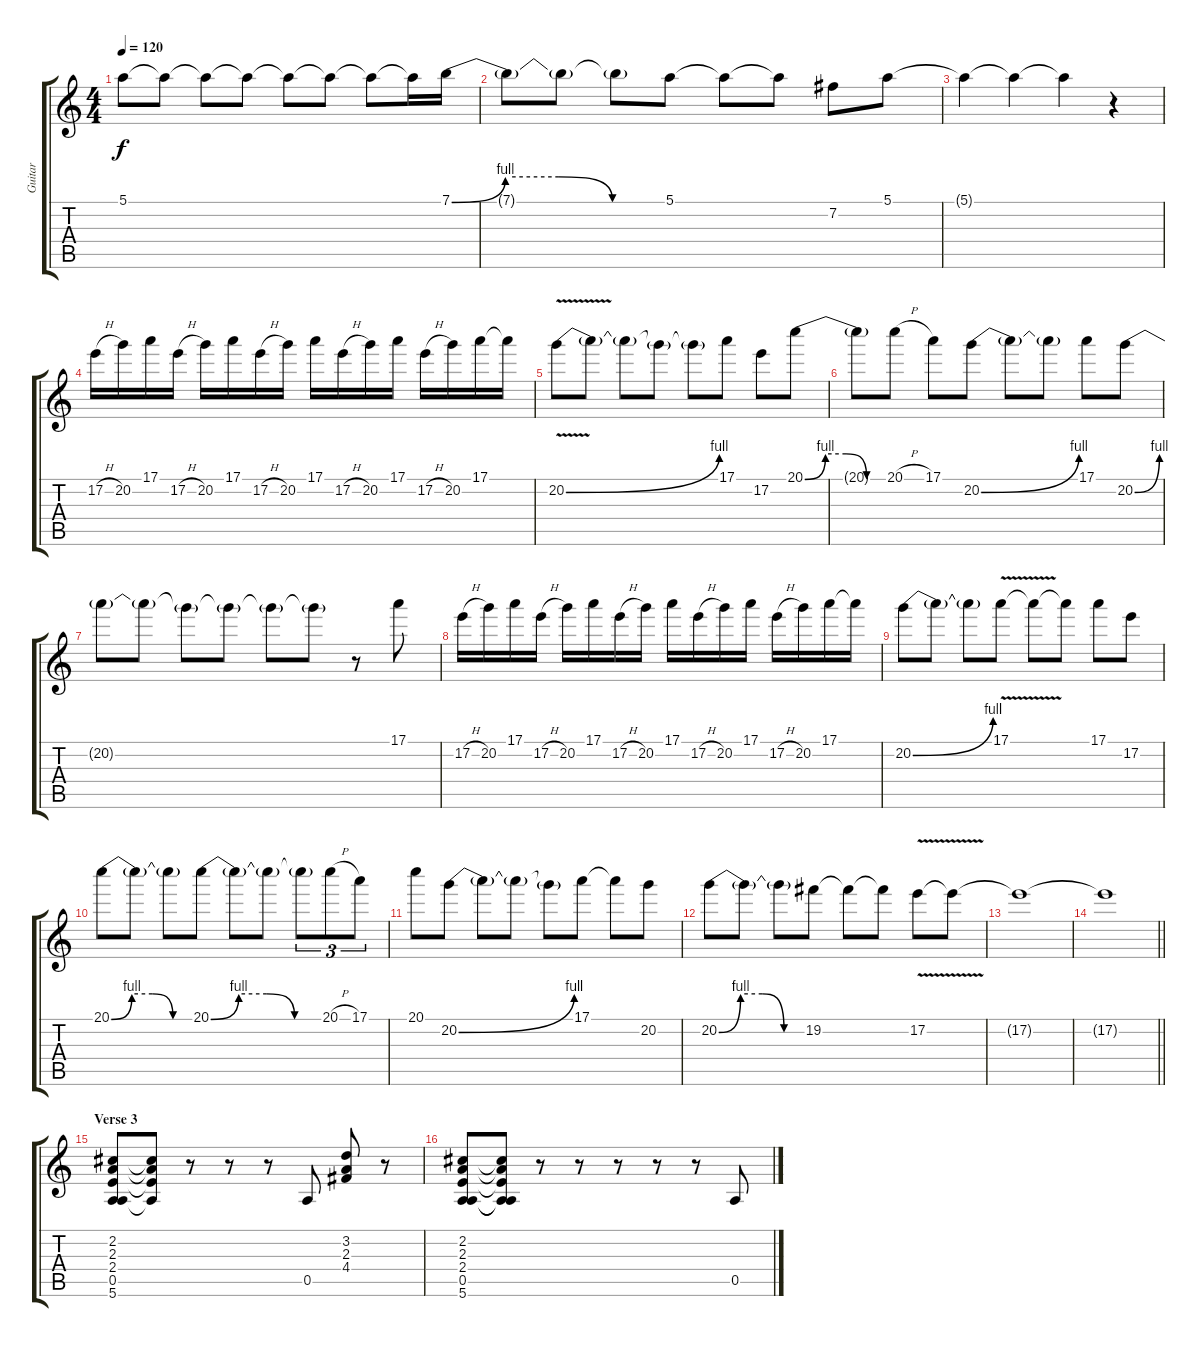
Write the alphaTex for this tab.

\track ("Guitar" "Guitar") {instrument distortionguitar}
\staff {score tabs}
\tuning (E4 B3 G3 D3 A2 E2) {hide}
\ts (4 4)
\tempo 120
\clef g2
\ks c
5.1{t}.8{dy f} 5.1{t}.8 5.1{t}.8 5.1{t}.8 5.1{t}.8 5.1{t}.8 5.1{t}.8 5.1{t}.16 7.1{be (custom 0 0 15 4 30 4 45 0 60 0)}.16 |
7.1{t}.8 7.1{t}.8 7.1{t}.8 5.1.8 5.1{t}.8 5.1{t}.8 7.2.8 5.1.8 |
5.1{t}.4 5.1{t}.4 5.1{t}.4 r.4 |
17.2{h}.16 20.2.16 17.1.16 17.2{h}.16 20.2.16 17.1.16 17.2{h}.16 20.2.16 17.1.16 17.2{h}.16 20.2.16 17.1.16 17.2{h}.16 20.2.16 17.1.16 17.1{t}.16 |
20.2{be (bend 0 0 60 4) v}.8 20.2{t}.8 20.2{t}.8 20.2{t}.8 20.2{t}.8 17.1.8 17.2.8 20.1{be (custom 0 0 15 4 30 4 45 0 60 0)}.8 |
20.1{t}.8 20.1{h}.8 17.1.8 20.2{be (bend 0 0 60 4)}.8 20.2{t}.8 20.2{t}.8 17.1.8 20.2{be (bend 0 0 60 4)}.8 |
20.2{t}.8 20.2{t}.8 20.2{t}.8 20.2{t}.8 20.2{t}.8 20.2{t}.8 r.8 17.1.8 |
17.2{h}.16 20.2.16 17.1.16 17.2{h}.16 20.2.16 17.1.16 17.2{h}.16 20.2.16 17.1.16 17.2{h}.16 20.2.16 17.1.16 17.2{h}.16 20.2.16 17.1.16 17.1{t}.16 |
20.2{be (bend 0 0 60 4)}.8 20.2{t}.8 20.2{t}.8 17.1{v}.8 17.1{t}.8 17.1{t}.8 17.1.8 17.2.8 |
20.1{be (custom 0 0 15 4 30 4 45 0 60 0)}.8 20.1{t}.8 20.1{t}.8 20.1{be (custom 0 0 15 4 30 4 45 0 60 0)}.8 20.1{t}.8 20.1{t}.8 20.1{t}.8{tu (3 2)} 20.1{h}.8{tu (3 2)} 17.1.8{tu (3 2)} |
20.1.8 20.2{be (bend 0 0 60 4)}.8 20.2{t}.8 20.2{t}.8 20.2{t}.8 17.1.8 17.1{t}.8 20.2.8 |
20.2{be (custom 0 0 15 4 30 4 45 0 60 0)}.8 20.2{t}.8 20.2{t}.8 19.2.8 19.2{t}.8 19.2{t}.8 17.2{v}.8 17.2{t}.8 |
17.2{t}.1 |
\barLineRight lightlight
17.2{t}.1 |
\section ("" "Verse 3")
(2.2 2.3 2.4 0.5 5.6).8 (2.2{t} 2.3{t} 2.4{t} 0.5{t}).8 r.8 r.8 r.8 0.5.8 (3.2 2.3 4.4).8 r.8 |
(2.2 2.3 2.4 0.5 5.6).8 (2.2{t} 2.3{t} 2.4{t} 0.5{t} 5.6{t}).8 r.8 r.8 r.8 r.8 r.8 0.5.8
